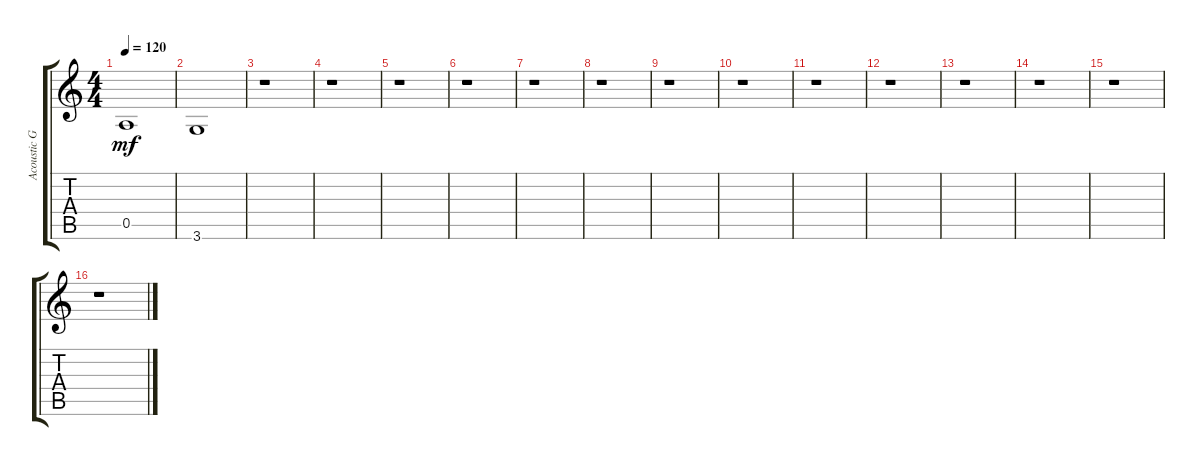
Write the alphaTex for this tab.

\track ("Acoustic Guitar(Nylon)" "Acoustic G") {instrument acousticguitarnylon}
\staff {score tabs}
\tuning (E4 B3 G3 D3 A2 E2) {hide}
\ts (4 4)
\tempo 120
\clef g2
\ks c
0.5.1{dy mf} |
3.6.1 |
r.1 |
r.1 |
r.1 |
r.1 |
r.1 |
r.1 |
r.1 |
r.1 |
r.1 |
r.1 |
r.1 |
r.1 |
r.1 |
r.1
